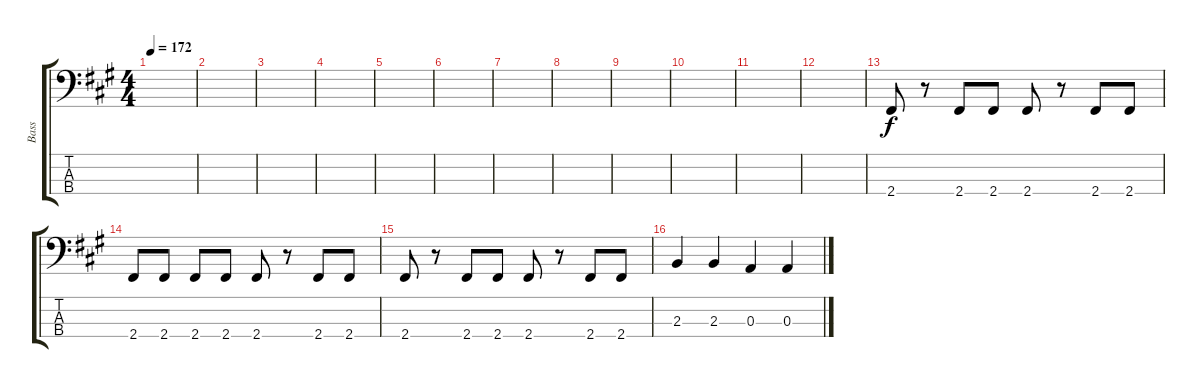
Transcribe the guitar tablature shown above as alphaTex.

\track ("Bass" "Bass") {instrument electricbasspick}
\staff {score tabs}
\tuning (G2 D2 A1 E1) {hide}
\ts (4 4)
\tempo 172
\clef f4
\ks a
|
|
|
|
|
|
|
|
|
|
|
|
2.4.8 r.8 2.4.8 2.4.8 2.4.8 r.8 2.4.8 2.4.8 |
2.4.8 2.4.8 2.4.8 2.4.8 2.4.8 r.8 2.4.8 2.4.8 |
2.4.8 r.8 2.4.8 2.4.8 2.4.8 r.8 2.4.8 2.4.8 |
2.3.4 2.3.4 0.3.4 0.3.4
